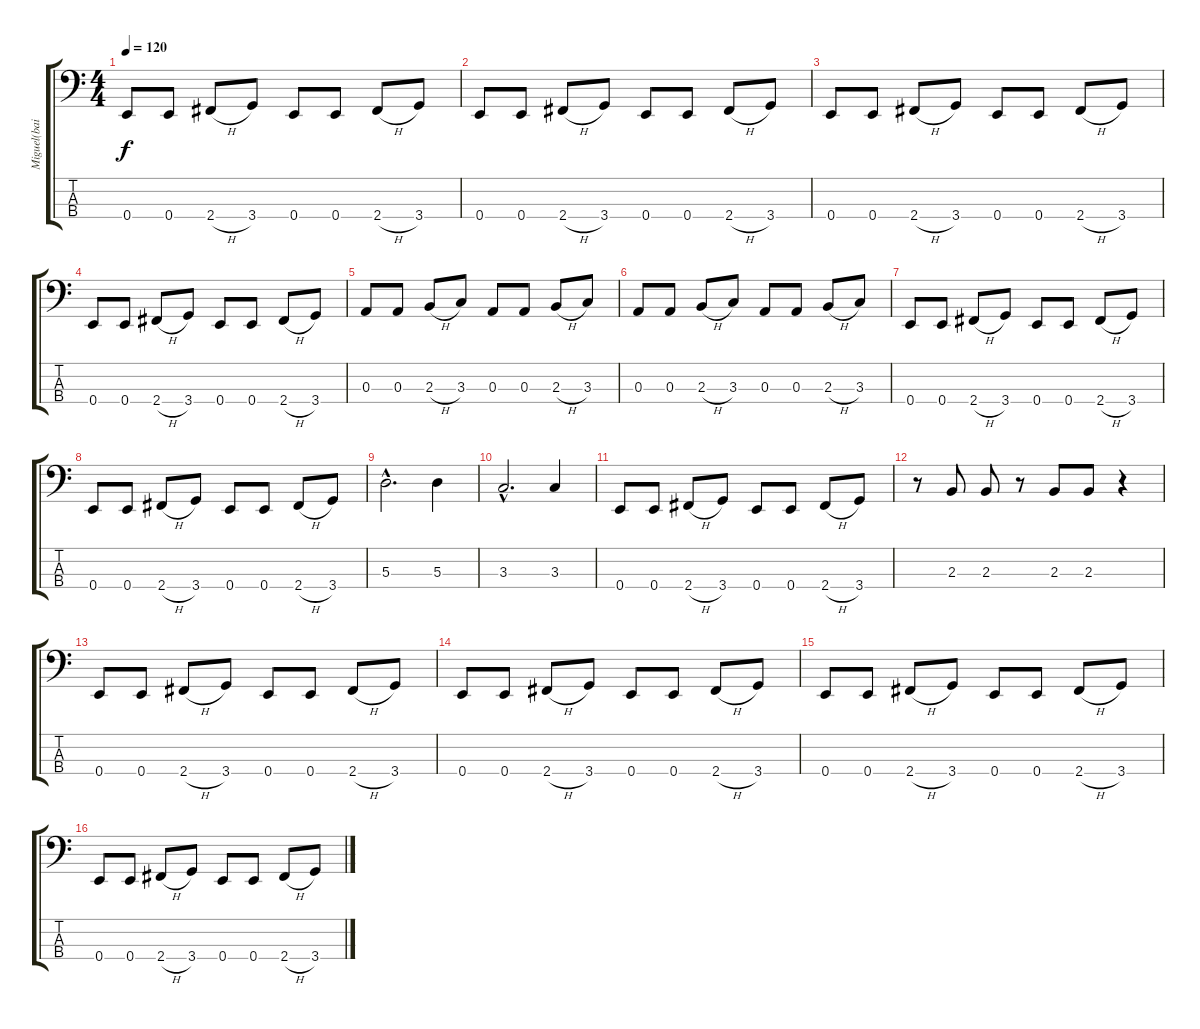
\track ("Miguel(baixo)" "Miguel(bai") {instrument electricbassfinger}
\staff {score tabs}
\tuning (G2 D2 A1 E1) {hide}
\ts (4 4)
\tempo 120
\clef f4
\ks c
0.4.8{dy f} 0.4.8 2.4{h}.8 3.4.8 0.4.8 0.4.8 2.4{h}.8 3.4.8 |
0.4.8 0.4.8 2.4{h}.8 3.4.8 0.4.8 0.4.8 2.4{h}.8 3.4.8 |
0.4.8 0.4.8 2.4{h}.8 3.4.8 0.4.8 0.4.8 2.4{h}.8 3.4.8 |
0.4.8 0.4.8 2.4{h}.8 3.4.8 0.4.8 0.4.8 2.4{h}.8 3.4.8 |
0.3.8 0.3.8 2.3{h}.8 3.3.8 0.3.8 0.3.8 2.3{h}.8 3.3.8 |
0.3.8 0.3.8 2.3{h}.8 3.3.8 0.3.8 0.3.8 2.3{h}.8 3.3.8 |
0.4.8 0.4.8 2.4{h}.8 3.4.8 0.4.8 0.4.8 2.4{h}.8 3.4.8 |
0.4.8 0.4.8 2.4{h}.8 3.4.8 0.4.8 0.4.8 2.4{h}.8 3.4.8 |
5.3{hac}.2{d} 5.3.4 |
3.3{hac}.2{d} 3.3.4 |
0.4.8 0.4.8 2.4{h}.8 3.4.8 0.4.8 0.4.8 2.4{h}.8 3.4.8 |
r.8 2.3.8 2.3.8 r.8 2.3.8 2.3.8 r.4 |
0.4.8 0.4.8 2.4{h}.8 3.4.8 0.4.8 0.4.8 2.4{h}.8 3.4.8 |
0.4.8 0.4.8 2.4{h}.8 3.4.8 0.4.8 0.4.8 2.4{h}.8 3.4.8 |
0.4.8 0.4.8 2.4{h}.8 3.4.8 0.4.8 0.4.8 2.4{h}.8 3.4.8 |
0.4.8 0.4.8 2.4{h}.8 3.4.8 0.4.8 0.4.8 2.4{h}.8 3.4.8
